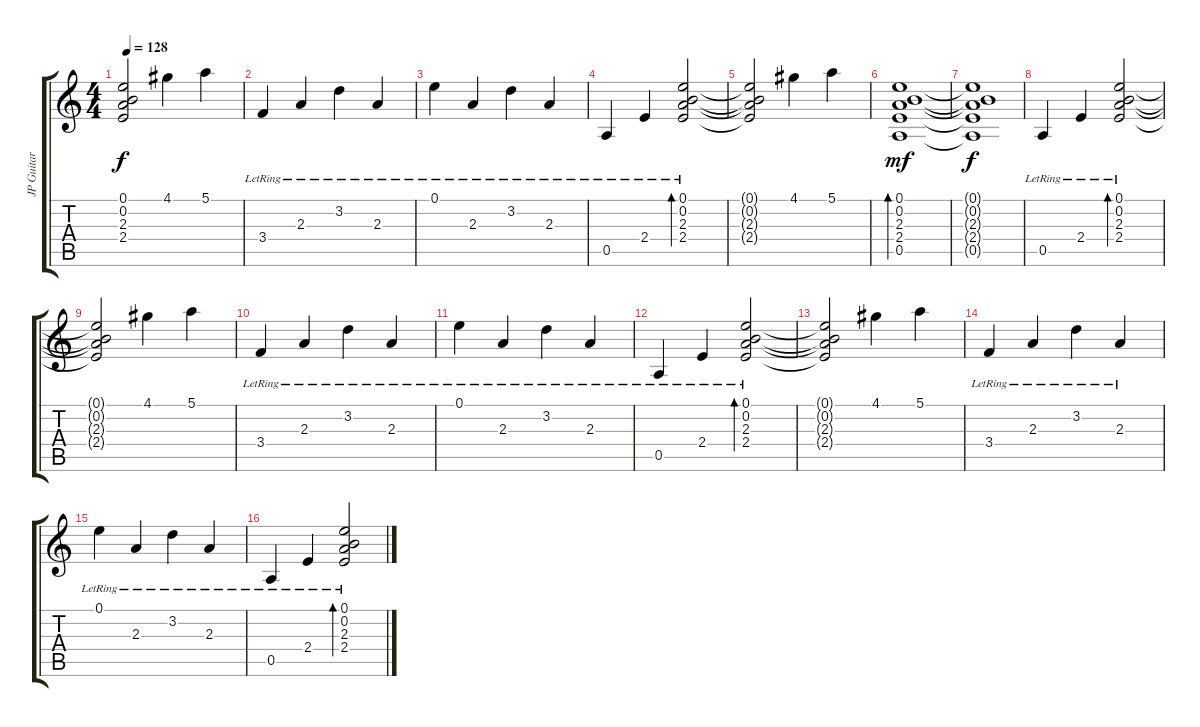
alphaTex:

\track ("JP Guitar 1" "JP Guitar ") {instrument distortionguitar}
\staff {score tabs}
\tuning (E4 B3 G3 D3 A2 E2) {hide}
\ts (4 4)
\tempo 128
\clef g2
\ks c
(0.1{t} 0.2{t} 2.3{t} 2.4{t}).2{dy f} 4.1.4 5.1.4 |
3.4{lr}.4 2.3{lr}.4 3.2{lr}.4 2.3{lr}.4 |
0.1{lr}.4 2.3{lr}.4 3.2{lr}.4 2.3{lr}.4 |
0.5{lr}.4 2.4{lr}.4 (0.1{lr} 0.2{lr} 2.3{lr} 2.4).2{bd 240} |
(0.1{t} 0.2{t} 2.3{t} 2.4{t}).2 4.1.4 5.1.4 |
(0.1 0.2 2.3 2.4 0.5).1{bd 120 dy mf} |
(0.1{t} 0.2{t} 2.3{t} 2.4{t} 0.5{t}).1{dy f} |
0.5{lr}.4 2.4{lr}.4 (0.1{lr} 0.2{lr} 2.3{lr} 2.4).2{bd 240} |
(0.1{t} 0.2{t} 2.3{t} 2.4{t}).2 4.1.4 5.1.4 |
3.4{lr}.4 2.3{lr}.4 3.2{lr}.4 2.3{lr}.4 |
0.1{lr}.4 2.3{lr}.4 3.2{lr}.4 2.3{lr}.4 |
0.5{lr}.4 2.4{lr}.4 (0.1{lr} 0.2{lr} 2.3{lr} 2.4).2{bd 240} |
(0.1{t} 0.2{t} 2.3{t} 2.4{t}).2 4.1.4 5.1.4 |
3.4{lr}.4 2.3{lr}.4 3.2{lr}.4 2.3{lr}.4 |
0.1{lr}.4 2.3{lr}.4 3.2{lr}.4 2.3{lr}.4 |
0.5{lr}.4 2.4{lr}.4 (0.1{lr} 0.2{lr} 2.3{lr} 2.4).2{bd 240}
